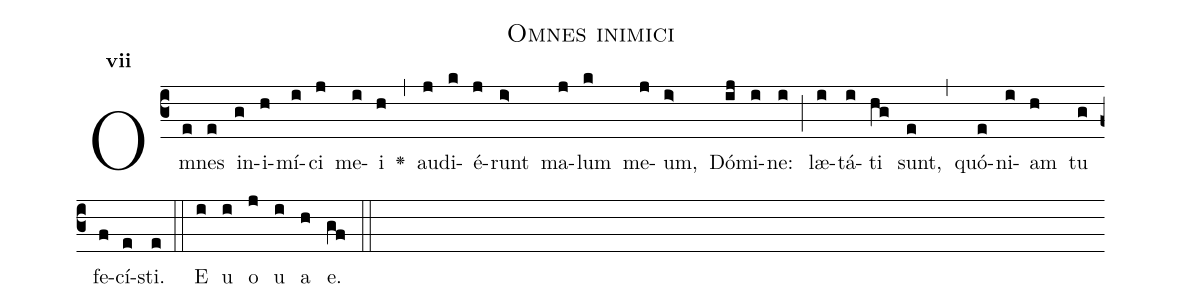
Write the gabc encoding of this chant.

name:Omnes inimici;
office-part:Antiphona;
mode:7;
%%
initial-style: 1;
name: Omnes inimici;
book: CAO 4126;
occasion: Psalterium Hebdomada III Feria V;
office-part: Officium Lectionis Ant 1;
user-notes: ;
commentary: ;
annotation: 7a;
centering-scheme: english;
fontsize: 12;
font: OFLSortsMillGoudy;
height: 11;
width: 4.5;
%%
(c3)Om(e)nes(e) in(g)i(h)mí(i)ci(j) me(i)i(h) <v>\greheightstar</v>(,) au(j)di(k)é(j)runt(i>) ma(j)lum(k) me(j)um,(i>) Dó(ij)mi(i)ne:(i) (;) læ(i)tá(i)ti(hg) sunt,(e) (,) quó(e)ni(i)am(h) tu(g) fe(f)cí(e)sti.(e) (::)
E(i) u(i) o(j) u(i) a(h) e.(gf) (::)
